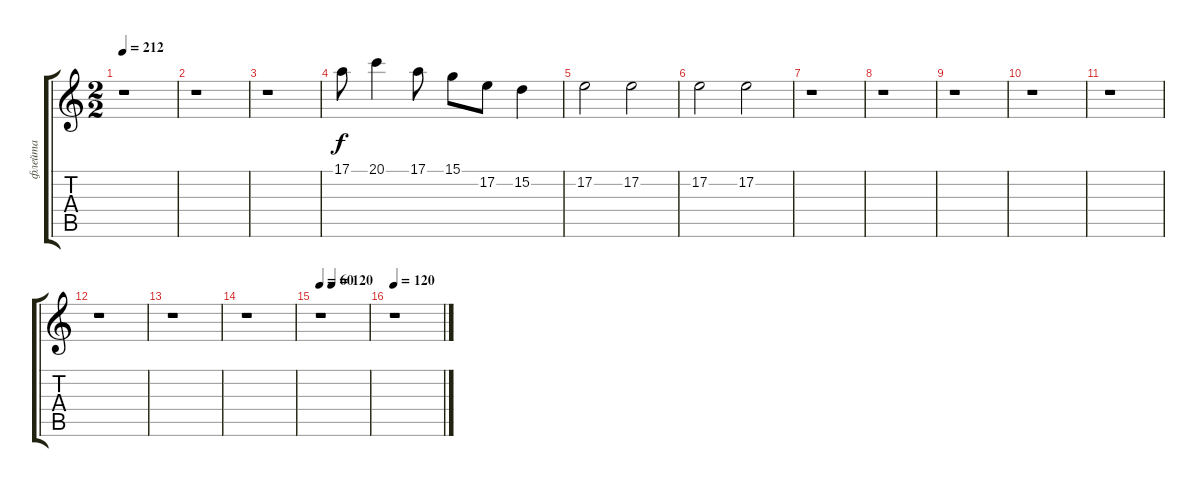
\track ("флейта" "флейта") {instrument acousticgrandpiano}
\staff {score tabs}
\tuning (E4 B3 G3 D3 A2 E2) {hide}
\ts (2 2)
\tempo 212
\clef g2
\ks c
r.1{dy f} |
r.1 |
r.1 |
17.1.8 20.1.4 17.1.8 15.1.8 17.2.8 15.2.4 |
17.2.2 17.2.2 |
17.2.2 17.2.2 |
r.1 |
r.1 |
r.1 |
r.1 |
r.1 |
r.1 |
r.1 |
r.1 |
\tempo 60
\tempo (120 0.25)
r.1 |
\tempo 120
r.1
